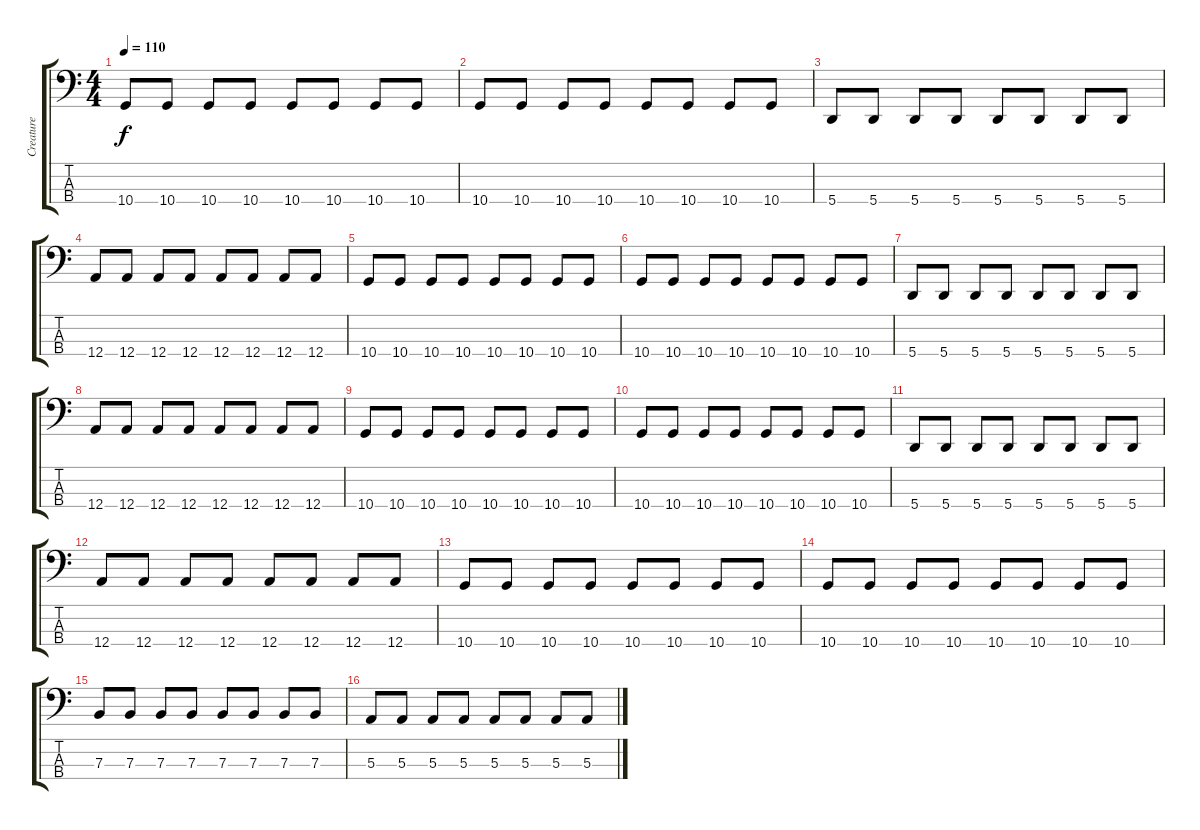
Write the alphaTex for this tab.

\track ("Creature" "Creature") {instrument electricbasspick}
\staff {score tabs}
\tuning (D2 A1 E1 A0) {hide}
\ts (4 4)
\tempo 110
\clef f4
\ks c
10.4.8{dy f} 10.4.8 10.4.8 10.4.8 10.4.8 10.4.8 10.4.8 10.4.8 |
10.4.8 10.4.8 10.4.8 10.4.8 10.4.8 10.4.8 10.4.8 10.4.8 |
5.4.8 5.4.8 5.4.8 5.4.8 5.4.8 5.4.8 5.4.8 5.4.8 |
12.4.8 12.4.8 12.4.8 12.4.8 12.4.8 12.4.8 12.4.8 12.4.8 |
10.4.8 10.4.8 10.4.8 10.4.8 10.4.8 10.4.8 10.4.8 10.4.8 |
10.4.8 10.4.8 10.4.8 10.4.8 10.4.8 10.4.8 10.4.8 10.4.8 |
5.4.8 5.4.8 5.4.8 5.4.8 5.4.8 5.4.8 5.4.8 5.4.8 |
12.4.8 12.4.8 12.4.8 12.4.8 12.4.8 12.4.8 12.4.8 12.4.8 |
10.4.8 10.4.8 10.4.8 10.4.8 10.4.8 10.4.8 10.4.8 10.4.8 |
10.4.8 10.4.8 10.4.8 10.4.8 10.4.8 10.4.8 10.4.8 10.4.8 |
5.4.8 5.4.8 5.4.8 5.4.8 5.4.8 5.4.8 5.4.8 5.4.8 |
12.4.8 12.4.8 12.4.8 12.4.8 12.4.8 12.4.8 12.4.8 12.4.8 |
10.4.8 10.4.8 10.4.8 10.4.8 10.4.8 10.4.8 10.4.8 10.4.8 |
10.4.8 10.4.8 10.4.8 10.4.8 10.4.8 10.4.8 10.4.8 10.4.8 |
7.3.8 7.3.8 7.3.8 7.3.8 7.3.8 7.3.8 7.3.8 7.3.8 |
5.3.8 5.3.8 5.3.8 5.3.8 5.3.8 5.3.8 5.3.8 5.3.8
